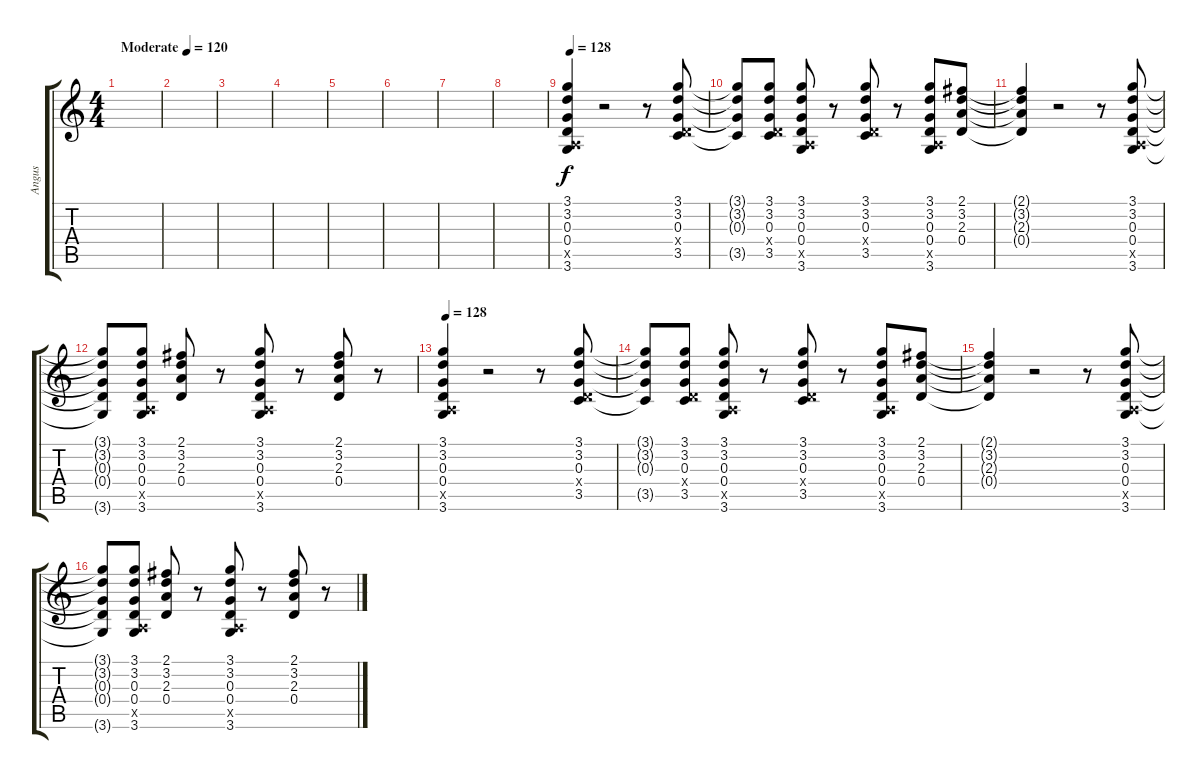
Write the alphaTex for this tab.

\track ("Angus" "Angus") {instrument distortionguitar}
\staff {score tabs}
\tuning (E4 B3 G3 D3 A2 E2) {hide}
\ts (4 4)
\tempo (120 "Moderate")
\clef g2
\ks c
|
|
|
|
|
|
|
|
\tempo 128
(3.1 3.2 0.3 0.4 0.5{x} 3.6).4 r.2 r.8 (3.1 3.2 0.3 0.4{x} 3.5).8 |
(3.1{t} 3.2{t} 0.3{t} 3.5{t}).8 (3.1 3.2 0.3 0.4{x} 3.5).8 (3.1 3.2 0.3 0.4 0.5{x} 3.6).8 r.8 (3.1 3.2 0.3 0.4{x} 3.5).8 r.8 (3.1 3.2 0.3 0.4 0.5{x} 3.6).8 (2.1 3.2 2.3 0.4).8 |
(2.1{t} 3.2{t} 2.3{t} 0.4{t}).4 r.2 r.8 (3.1 3.2 0.3 0.4 0.5{x} 3.6).8 |
(3.1{t} 3.2{t} 0.3{t} 0.4{t} 3.6{t}).8 (3.1 3.2 0.3 0.4 0.5{x} 3.6).8 (2.1 3.2 2.3 0.4).8 r.8 (3.1 3.2 0.3 0.4 0.5{x} 3.6).8 r.8 (2.1 3.2 2.3 0.4).8 r.8 |
\tempo 128
(3.1 3.2 0.3 0.4 0.5{x} 3.6).4 r.2 r.8 (3.1 3.2 0.3 0.4{x} 3.5).8 |
(3.1{t} 3.2{t} 0.3{t} 3.5{t}).8 (3.1 3.2 0.3 0.4{x} 3.5).8 (3.1 3.2 0.3 0.4 0.5{x} 3.6).8 r.8 (3.1 3.2 0.3 0.4{x} 3.5).8 r.8 (3.1 3.2 0.3 0.4 0.5{x} 3.6).8 (2.1 3.2 2.3 0.4).8 |
(2.1{t} 3.2{t} 2.3{t} 0.4{t}).4 r.2 r.8 (3.1 3.2 0.3 0.4 0.5{x} 3.6).8 |
(3.1{t} 3.2{t} 0.3{t} 0.4{t} 3.6{t}).8 (3.1 3.2 0.3 0.4 0.5{x} 3.6).8 (2.1 3.2 2.3 0.4).8 r.8 (3.1 3.2 0.3 0.4 0.5{x} 3.6).8 r.8 (2.1 3.2 2.3 0.4).8 r.8
